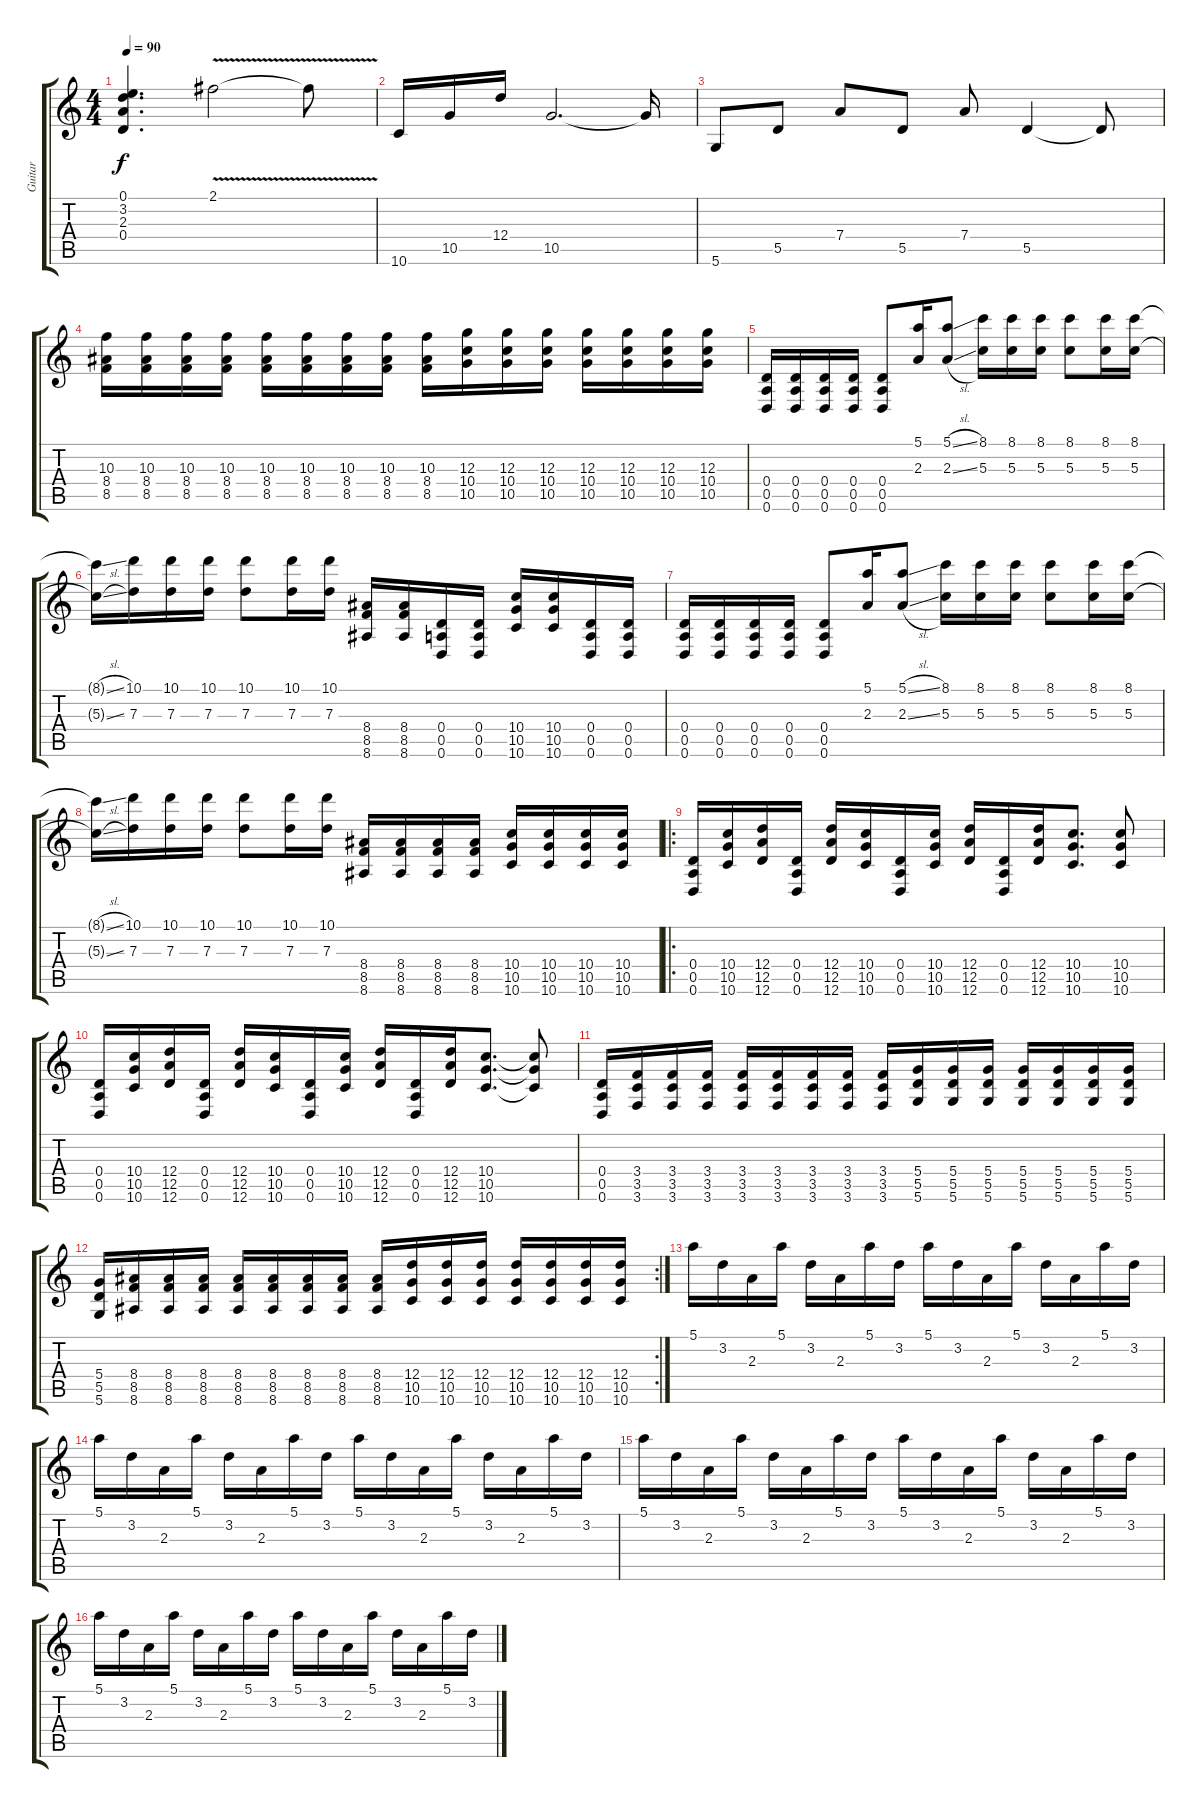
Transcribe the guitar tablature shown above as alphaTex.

\track ("Guitar" "Guitar") {instrument electricguitarclean}
\staff {score tabs}
\tuning (E4 B3 G3 D3 A2 D2) {hide}
\ts (4 4)
\tempo 90
\clef g2
\ks c
(0.1 3.2 2.3 0.4).4{d dy f} 2.1{v}.2 2.1{t}.8 |
10.6.16 10.5.16 12.4.16 10.5.2{d} 10.5{t}.16 |
5.6.8 5.5.8 7.4.8 5.5.8 7.4.8 5.5.4 5.5{t}.8 |
(10.3 8.4 8.5).16{volume 16 instrument distortionguitar} (10.3 8.4 8.5).16 (10.3 8.4 8.5).16 (10.3 8.4 8.5).16 (10.3 8.4 8.5).16 (10.3 8.4 8.5).16 (10.3 8.4 8.5).16 (10.3 8.4 8.5).16 (10.3 8.4 8.5).16 (12.3 10.4 10.5).16 (12.3 10.4 10.5).16 (12.3 10.4 10.5).16 (12.3 10.4 10.5).16 (12.3 10.4 10.5).16 (12.3 10.4 10.5).16 (12.3 10.4 10.5).16 |
(0.4 0.5 0.6).16 (0.4 0.5 0.6).16 (0.4 0.5 0.6).16 (0.4 0.5 0.6).16 (0.4 0.5 0.6).8 (5.1 2.3).16 (5.1{sl} 2.3{sl}).8 (8.1 5.3).16 (8.1 5.3).16 (8.1 5.3).16 (8.1 5.3).8 (8.1 5.3).16 (8.1 5.3).16 |
(8.1{sl t} 5.3{sl t}).16 (10.1 7.3).16 (10.1 7.3).16 (10.1 7.3).16 (10.1 7.3).8 (10.1 7.3).16 (10.1 7.3).16 (8.4 8.5 8.6).16 (8.4 8.5 8.6).16 (0.4 0.5 0.6).16 (0.4 0.5 0.6).16 (10.4 10.5 10.6).16 (10.4 10.5 10.6).16 (0.4 0.5 0.6).16 (0.4 0.5 0.6).16 |
(0.4 0.5 0.6).16 (0.4 0.5 0.6).16 (0.4 0.5 0.6).16 (0.4 0.5 0.6).16 (0.4 0.5 0.6).8 (5.1 2.3).16 (5.1{sl} 2.3{sl}).8 (8.1 5.3).16 (8.1 5.3).16 (8.1 5.3).16 (8.1 5.3).8 (8.1 5.3).16 (8.1 5.3).16 |
(8.1{sl t} 5.3{sl t}).16 (10.1 7.3).16 (10.1 7.3).16 (10.1 7.3).16 (10.1 7.3).8 (10.1 7.3).16 (10.1 7.3).16 (8.4 8.5 8.6).16 (8.4 8.5 8.6).16 (8.4 8.5 8.6).16 (8.4 8.5 8.6).16 (10.4 10.5 10.6).16 (10.4 10.5 10.6).16 (10.4 10.5 10.6).16 (10.4 10.5 10.6).16 |
\ro
(0.4 0.5 0.6).16 (10.4 10.5 10.6).16 (12.4 12.5 12.6).16 (0.4 0.5 0.6).16 (12.4 12.5 12.6).16 (10.4 10.5 10.6).16 (0.4 0.5 0.6).16 (10.4 10.5 10.6).16 (12.4 12.5 12.6).16 (0.4 0.5 0.6).16 (12.4 12.5 12.6).16 (10.4 10.5 10.6).8{d} (10.4 10.5 10.6).8 |
(0.4 0.5 0.6).16 (10.4 10.5 10.6).16 (12.4 12.5 12.6).16 (0.4 0.5 0.6).16 (12.4 12.5 12.6).16 (10.4 10.5 10.6).16 (0.4 0.5 0.6).16 (10.4 10.5 10.6).16 (12.4 12.5 12.6).16 (0.4 0.5 0.6).16 (12.4 12.5 12.6).16 (10.4 10.5 10.6).8{d} (10.4{t} 10.5{t} 10.6{t}).8 |
(0.4 0.5 0.6).16 (3.4 3.5 3.6).16 (3.4 3.5 3.6).16 (3.4 3.5 3.6).16 (3.4 3.5 3.6).16 (3.4 3.5 3.6).16 (3.4 3.5 3.6).16 (3.4 3.5 3.6).16 (3.4 3.5 3.6).16 (5.4 5.5 5.6).16 (5.4 5.5 5.6).16 (5.4 5.5 5.6).16 (5.4 5.5 5.6).16 (5.4 5.5 5.6).16 (5.4 5.5 5.6).16 (5.4 5.5 5.6).16 |
\rc 2
(5.4 5.5 5.6).16 (8.4 8.5 8.6).16 (8.4 8.5 8.6).16 (8.4 8.5 8.6).16 (8.4 8.5 8.6).16 (8.4 8.5 8.6).16 (8.4 8.5 8.6).16 (8.4 8.5 8.6).16 (8.4 8.5 8.6).16 (12.4 10.5 10.6).16 (12.4 10.5 10.6).16 (12.4 10.5 10.6).16 (12.4 10.5 10.6).16 (12.4 10.5 10.6).16 (12.4 10.5 10.6).16 (12.4 10.5 10.6).16 |
5.1.16 3.2.16 2.3.16 5.1.16 3.2.16 2.3.16 5.1.16 3.2.16 5.1.16 3.2.16 2.3.16 5.1.16 3.2.16 2.3.16 5.1.16 3.2.16 |
5.1.16 3.2.16 2.3.16 5.1.16 3.2.16 2.3.16 5.1.16 3.2.16 5.1.16 3.2.16 2.3.16 5.1.16 3.2.16 2.3.16 5.1.16 3.2.16 |
5.1.16 3.2.16 2.3.16 5.1.16 3.2.16 2.3.16 5.1.16 3.2.16 5.1.16 3.2.16 2.3.16 5.1.16 3.2.16 2.3.16 5.1.16 3.2.16 |
5.1.16 3.2.16 2.3.16 5.1.16 3.2.16 2.3.16 5.1.16 3.2.16 5.1.16 3.2.16 2.3.16 5.1.16 3.2.16 2.3.16 5.1.16 3.2.16
